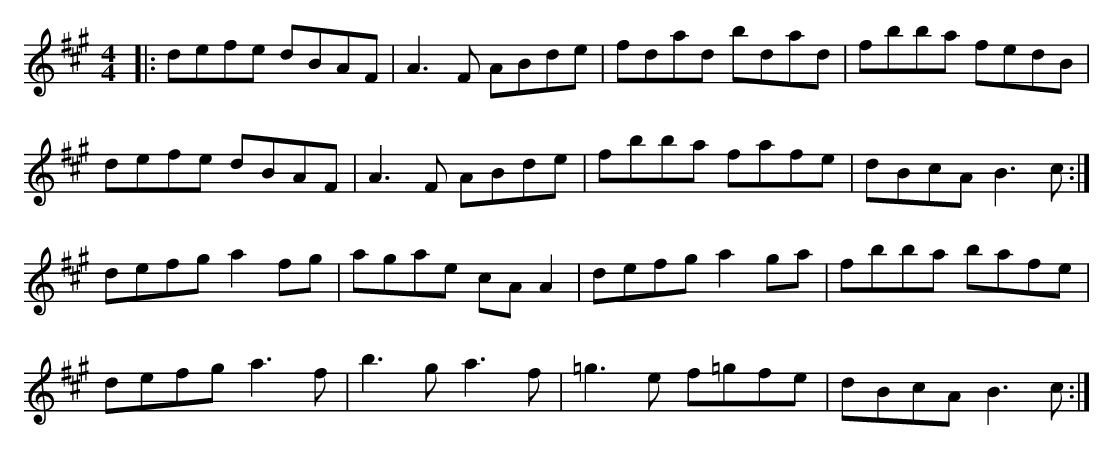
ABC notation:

X:1
M:4/4
K:Bdor
|:defe dBAF|A3F ABde|fdad bdad|fbba fedB|
defe dBAF|A3F ABde|fbba fafe|dBcA B3c:|
defg a2fg|agae cAA2|defg a2ga|fbba bafe|
defg a3f|b3g a3f|=g3e f=gfe|dBcA B3c:|
